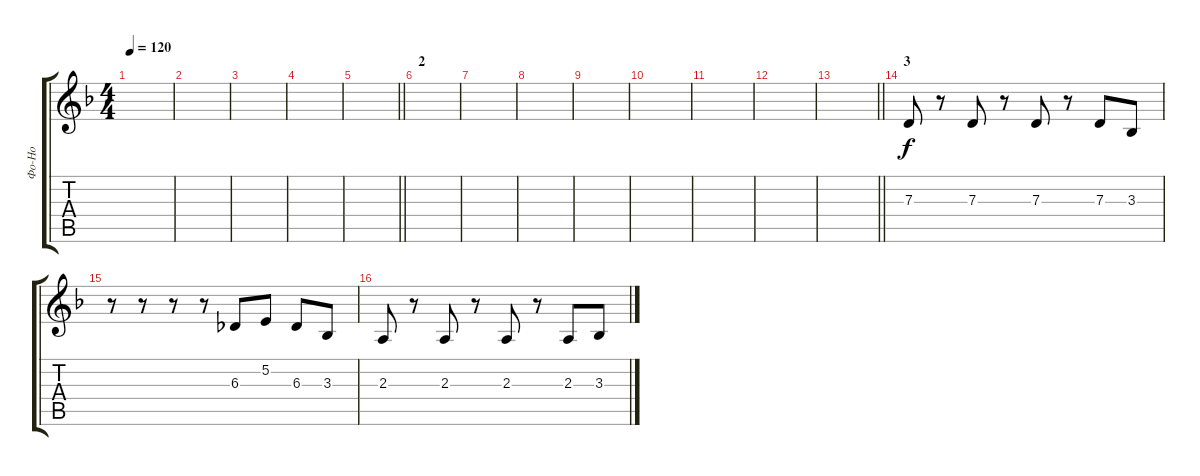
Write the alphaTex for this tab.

\track ("Фо-Но" "Фо-Но") {instrument brightacousticpiano}
\staff {score tabs}
\tuning (E4 B3 G3 D3 A2 E2) {hide}
\ts (4 4)
\tempo 120
\clef g2
\ks dminor
|
|
|
|
\barLineRight lightlight
|
\section ("" "2")
|
|
|
|
|
|
|
\barLineRight lightlight
|
\section ("" "3")
7.3.8 r.8 7.3.8 r.8 7.3.8 r.8 7.3.8 3.3.8 |
r.8 r.8 r.8 r.8 6.3.8 5.2.8 6.3.8 3.3.8 |
2.3.8 r.8 2.3.8 r.8 2.3.8 r.8 2.3.8 3.3.8
